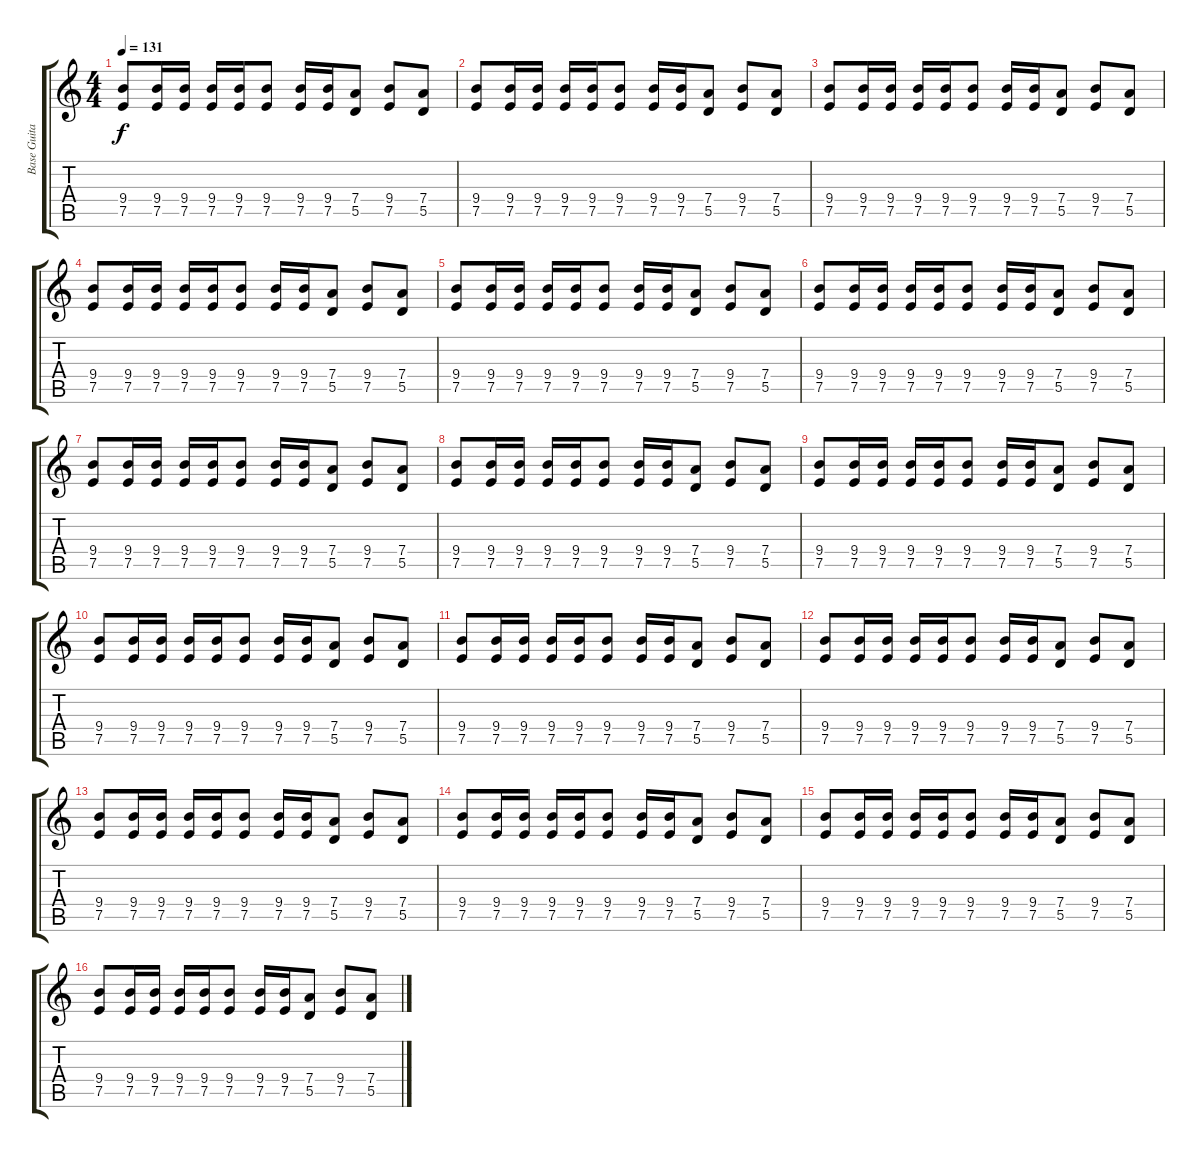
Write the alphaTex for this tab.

\track ("Base Guitar" "Base Guita") {instrument distortionguitar}
\staff {score tabs}
\tuning (E4 B3 G3 D3 A2 E2) {hide}
\ts (4 4)
\tempo 131
\clef g2
\ks c
(9.4 7.5).8{dy f} (9.4 7.5).16 (9.4 7.5).16 (9.4 7.5).16 (9.4 7.5).16 (9.4 7.5).8 (9.4 7.5).16 (9.4 7.5).16 (7.4 5.5).8 (9.4 7.5).8 (7.4 5.5).8 |
(9.4 7.5).8 (9.4 7.5).16 (9.4 7.5).16 (9.4 7.5).16 (9.4 7.5).16 (9.4 7.5).8 (9.4 7.5).16 (9.4 7.5).16 (7.4 5.5).8 (9.4 7.5).8 (7.4 5.5).8 |
(9.4 7.5).8 (9.4 7.5).16 (9.4 7.5).16 (9.4 7.5).16 (9.4 7.5).16 (9.4 7.5).8 (9.4 7.5).16 (9.4 7.5).16 (7.4 5.5).8 (9.4 7.5).8 (7.4 5.5).8 |
(9.4 7.5).8 (9.4 7.5).16 (9.4 7.5).16 (9.4 7.5).16 (9.4 7.5).16 (9.4 7.5).8 (9.4 7.5).16 (9.4 7.5).16 (7.4 5.5).8 (9.4 7.5).8 (7.4 5.5).8 |
(9.4 7.5).8 (9.4 7.5).16 (9.4 7.5).16 (9.4 7.5).16 (9.4 7.5).16 (9.4 7.5).8 (9.4 7.5).16 (9.4 7.5).16 (7.4 5.5).8 (9.4 7.5).8 (7.4 5.5).8 |
(9.4 7.5).8 (9.4 7.5).16 (9.4 7.5).16 (9.4 7.5).16 (9.4 7.5).16 (9.4 7.5).8 (9.4 7.5).16 (9.4 7.5).16 (7.4 5.5).8 (9.4 7.5).8 (7.4 5.5).8 |
(9.4 7.5).8 (9.4 7.5).16 (9.4 7.5).16 (9.4 7.5).16 (9.4 7.5).16 (9.4 7.5).8 (9.4 7.5).16 (9.4 7.5).16 (7.4 5.5).8 (9.4 7.5).8 (7.4 5.5).8 |
(9.4 7.5).8 (9.4 7.5).16 (9.4 7.5).16 (9.4 7.5).16 (9.4 7.5).16 (9.4 7.5).8 (9.4 7.5).16 (9.4 7.5).16 (7.4 5.5).8 (9.4 7.5).8 (7.4 5.5).8 |
(9.4 7.5).8 (9.4 7.5).16 (9.4 7.5).16 (9.4 7.5).16 (9.4 7.5).16 (9.4 7.5).8 (9.4 7.5).16 (9.4 7.5).16 (7.4 5.5).8 (9.4 7.5).8 (7.4 5.5).8 |
(9.4 7.5).8 (9.4 7.5).16 (9.4 7.5).16 (9.4 7.5).16 (9.4 7.5).16 (9.4 7.5).8 (9.4 7.5).16 (9.4 7.5).16 (7.4 5.5).8 (9.4 7.5).8 (7.4 5.5).8 |
(9.4 7.5).8 (9.4 7.5).16 (9.4 7.5).16 (9.4 7.5).16 (9.4 7.5).16 (9.4 7.5).8 (9.4 7.5).16 (9.4 7.5).16 (7.4 5.5).8 (9.4 7.5).8 (7.4 5.5).8 |
(9.4 7.5).8 (9.4 7.5).16 (9.4 7.5).16 (9.4 7.5).16 (9.4 7.5).16 (9.4 7.5).8 (9.4 7.5).16 (9.4 7.5).16 (7.4 5.5).8 (9.4 7.5).8 (7.4 5.5).8 |
(9.4 7.5).8 (9.4 7.5).16 (9.4 7.5).16 (9.4 7.5).16 (9.4 7.5).16 (9.4 7.5).8 (9.4 7.5).16 (9.4 7.5).16 (7.4 5.5).8 (9.4 7.5).8 (7.4 5.5).8 |
(9.4 7.5).8 (9.4 7.5).16 (9.4 7.5).16 (9.4 7.5).16 (9.4 7.5).16 (9.4 7.5).8 (9.4 7.5).16 (9.4 7.5).16 (7.4 5.5).8 (9.4 7.5).8 (7.4 5.5).8 |
(9.4 7.5).8 (9.4 7.5).16 (9.4 7.5).16 (9.4 7.5).16 (9.4 7.5).16 (9.4 7.5).8 (9.4 7.5).16 (9.4 7.5).16 (7.4 5.5).8 (9.4 7.5).8 (7.4 5.5).8 |
(9.4 7.5).8 (9.4 7.5).16 (9.4 7.5).16 (9.4 7.5).16 (9.4 7.5).16 (9.4 7.5).8 (9.4 7.5).16 (9.4 7.5).16 (7.4 5.5).8 (9.4 7.5).8 (7.4 5.5).8
